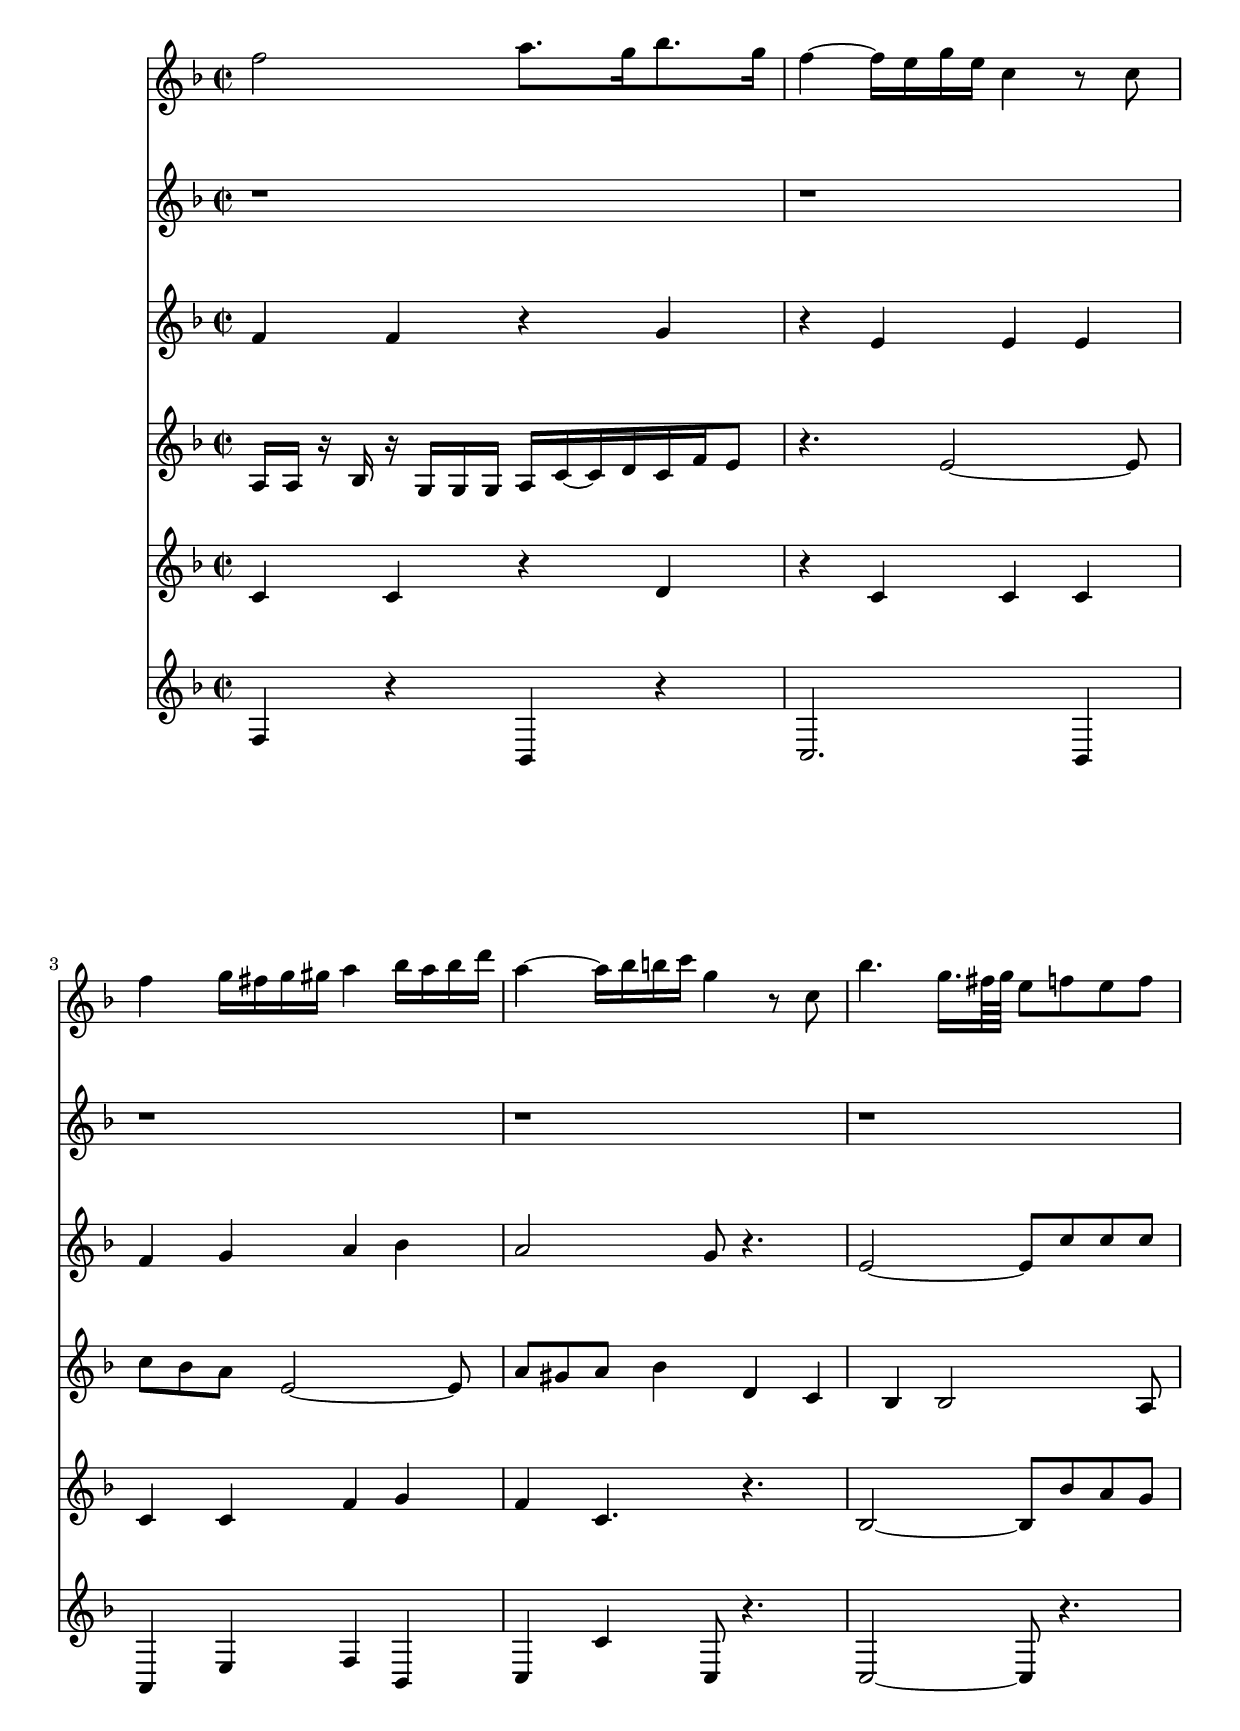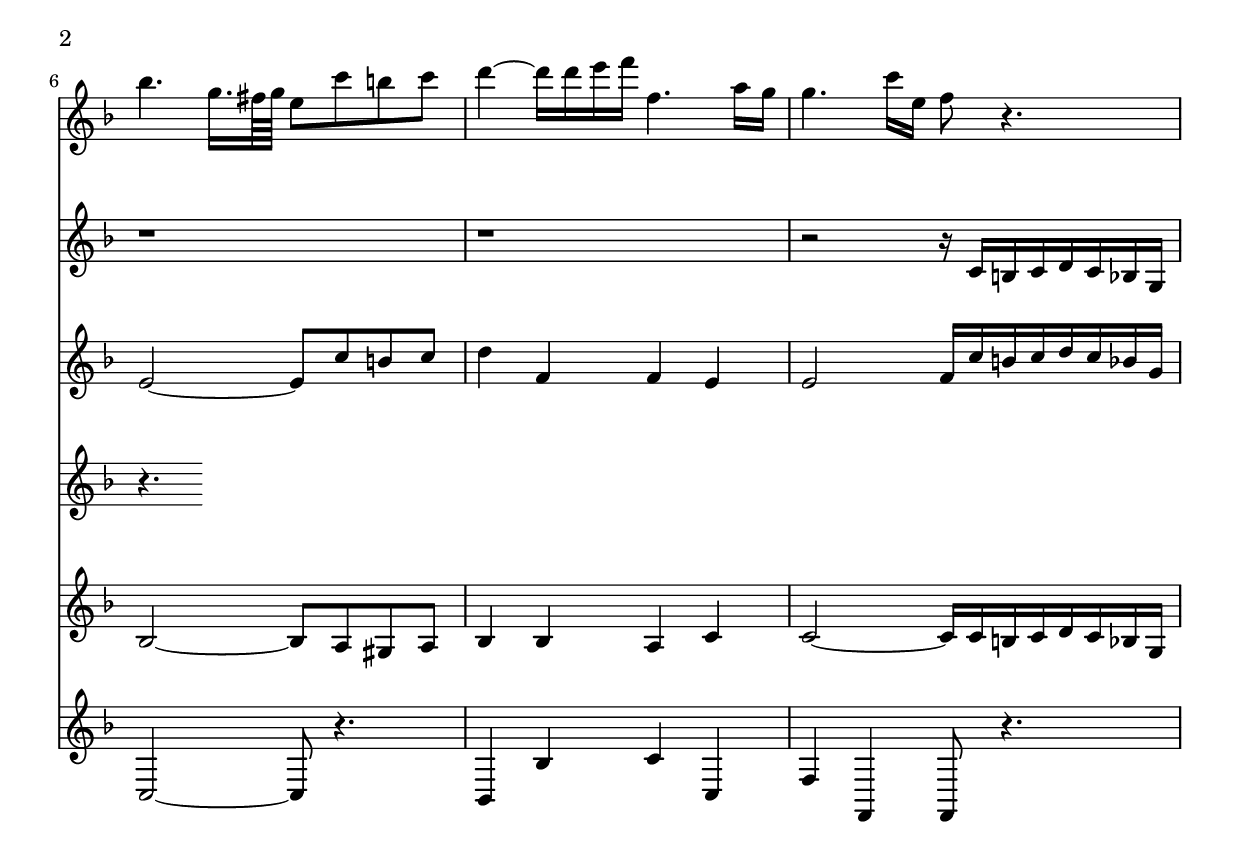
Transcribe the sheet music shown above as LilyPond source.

%  Beethoven's Romanza for Violin Op. 50 in F major

<<

% Violin Solo
\new Staff \relative c'' {
        \key f \major
        \time 2/2
	f2 a8. g16 bes8. g16 
	
	f4 ~ f16 e g e c4 r8 c
	
	f4 g16 fis g gis a4 bes16 a bes d 
	
	a4 ~ a16 bes b c g4 r8 c,8
	
	bes'4. g16. fis64 g e8 f e f
	
	bes4. g16. fis64 g e8 c' b c
	
	d4 ~ d16 d e f f,4. a16 g
	
	g4. c16 e, f8 r4.
}

% Fagot
\new Staff \relative c' {
        \key f \major
        \time 2/2
	r1
	
	r
	
	r
	
	r
	
	r
	
	r
	
	r
	
	r2 r16 c16 b c d c bes g
}


% Violin I
\new Staff \relative c' {
        \key f \major
        \time 2/2
	f4 f r g
	
	r e e e
	
	f g a bes
	
	a2 g8 r4.
	
	e2 ~ e8 c'8 c c
	
	e,2 ~ e8 c'8 b c
	
	d4 f, f e
	
	e2 f16 c' b c d c bes g
	
	
}

% Violin II
\new Staff \relative c' {
        \key f \major
        \time 2/2
	a a r bes
	
	r g g g
	
	a c ~ c d
	
	c f e8 r4.
	
	e2 ~ e8 c'8 bes a
	
	e2 ~ e8 a gis a
	
	bes4 d, c bes
	
	bes2 a8 r4.
	
}

% Viola
\new Staff \relative c' {
        \key f \major
        \time 2/2
	c4 c r d
	
	r c c c
	
	c c f g
	
	f c4. r4.
	
	bes2 ~ bes8 bes' a g
	
	bes,2 ~ bes8 a gis a
	
	bes4 bes a c
	
	c2 ~ c16 c b c d c bes g
	
}

% Cello or Bass
\new Staff \relative c {
        \key f \major
        \time 2/2
	f4 r bes, r
	
	c2. bes4
	
	a e' f bes,
	
	c c' c,8 r4.
	
	c2 ~ c8 r4.
	
	c2 ~ c8 r4.
	
	bes4 bes' c c,
	
	f f, f8 r4.
	
}


>>